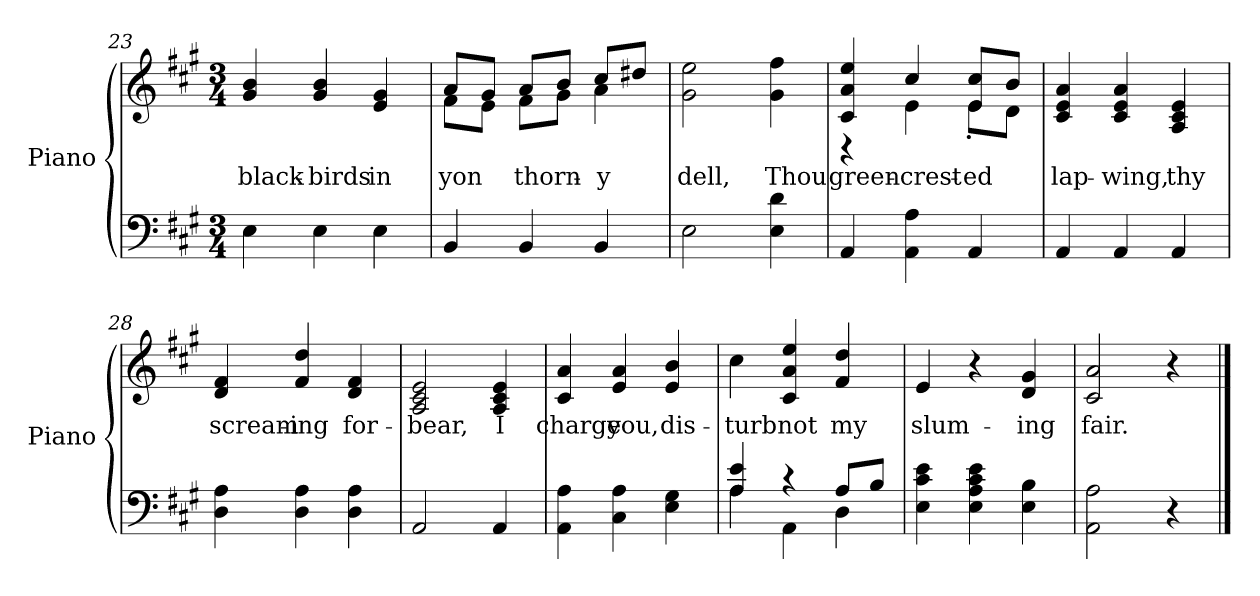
**kern	**kern	**text
*part1	*part1	*part1
*staff2	*staff1	*staff1
*I"Piano	*	*
*I'Piano	*	*
*clefF4	*clefG2	*
*k[f#c#g#]	*k[f#c#g#]	*
*A:	*A:	*
*M3/4	*M3/4	*
=23	=23	=23
!	!	!LO:LY:b:color=#000000
4Ei\	4g#i/ 4bi	black-
!	!	!LO:LY:b:color=#000000
4Ei\	4g#i/ 4bi	-birds
!	!	!LO:LY:b:color=#000000
4Ei\	4ei/ 4g#i	in
!!LO:LB:g=z
=24	=24	=24
!	!	!LO:LY:b:color=#000000
*	*^	*
4BBi/	8ai/L	8f#i\L	yon
.	8g#i/J	8ei\J	.
!	!	!	!LO:LY:b:color=#000000
4BBi/	8ai/L	8f#i\L	thorn-
.	8bi/J	8g#i\J	.
!	!	!	!LO:LY:b:color=#000000
4BBi/	8cc#i/L	4ai\	-y
.	8dd#Xi/J	.	.
*	*v	*v	*
=25	=25	=25
!	!	!LO:LY:b:color=#000000
2Ei\	2g#i\ 2eei	dell,
!	!	!LO:LY:b:color=#000000
4Ei\ 4di	4g#i\ 4ff#i	Thou
=26	=26	=26
!	!	!LO:LY:b:color=#000000
*	*^	*
4AAi/	4c#i/ 4ai 4eei	4r	green-
!	!	!	!LO:LY:b:color=#000000
4AAi\ 4Ai	4cc#i/	4ei\	-crest-
!	!	!	!LO:LY:b:color=#000000
4AAi/	8ei/ 8cc#iL	8e'i\L	-ed
.	8bi/J	8di\J	.
*	*v	*v	*
=27	=27	=27
*	*^	*
!	!	!	!LO:LY:b:color=#000000
*	*v	*v	*
4AAi/	4c#i/ 4ei 4ai	lap-
!	!	!LO:LY:b:color=#000000
4AAi/	4c#i/ 4ei 4ai	-wing,
!	!	!LO:LY:b:color=#000000
4AAi/	4Ai/ 4c#i 4ei	thy
=28	=28	=28
!	!	!LO:LY:b:color=#000000
4Di\ 4Ai	4di/ 4f#i	scream-
!	!	!LO:LY:b:color=#000000
4Di\ 4Ai	4f#i/ 4ddi	-ing
!	!	!LO:LY:b:color=#000000
4Di\ 4Ai	4di/ 4f#i	for-
!!LO:LB:g=z
=29	=29	=29
!	!	!LO:LY:b:color=#000000
2AAi/	2Ai/ 2c#i 2ei	-bear,
!	!	!LO:LY:b:color=#000000
4AAi/	4Ai/ 4c#i 4ei	I
=30	=30	=30
!	!	!LO:LY:b:color=#000000
4AAi\ 4Ai	4c#i/ 4ai	charge
!	!	!LO:LY:b:color=#000000
4C#i\ 4Ai	4ei/ 4ai	you,
!	!	!LO:LY:b:color=#000000
4Ei\ 4G#i	4ei/ 4bi	dis-
=31	=31	=31
*^	*	*
!	!	!	!LO:LY:b:color=#000000
4Ai/ 4ei	4Ai\	4cc#i\	-turb
!	!	!	!LO:LY:b:color=#000000
4r	4AAi\	4c#i/ 4ai 4eei	not
!	!	!	!LO:LY:b:color=#000000
8Ai/L	4Di\	4f#i/ 4ddi	my
8Bi/J	.	.	.
*v	*v	*	*
=32	=32	=32
!	!	!LO:LY:b:color=#000000
4Ei\ 4c#i 4ei	4ei/	slum-
!	!	!LO:LY:b:color=#000000
4Ei\ 4Ai 4c#i 4ei	4r	-ber-
!	!	!LO:LY:b:color=#000000
4Ei\ 4Bi	4di/ 4g#i	-ing
=33	=33	=33
!	!	!LO:LY:b:color=#000000
2AAi\ 2Ai	2c#i/ 2ai	fair.
4r	4r	.
==	==	==
*-	*-	*-
